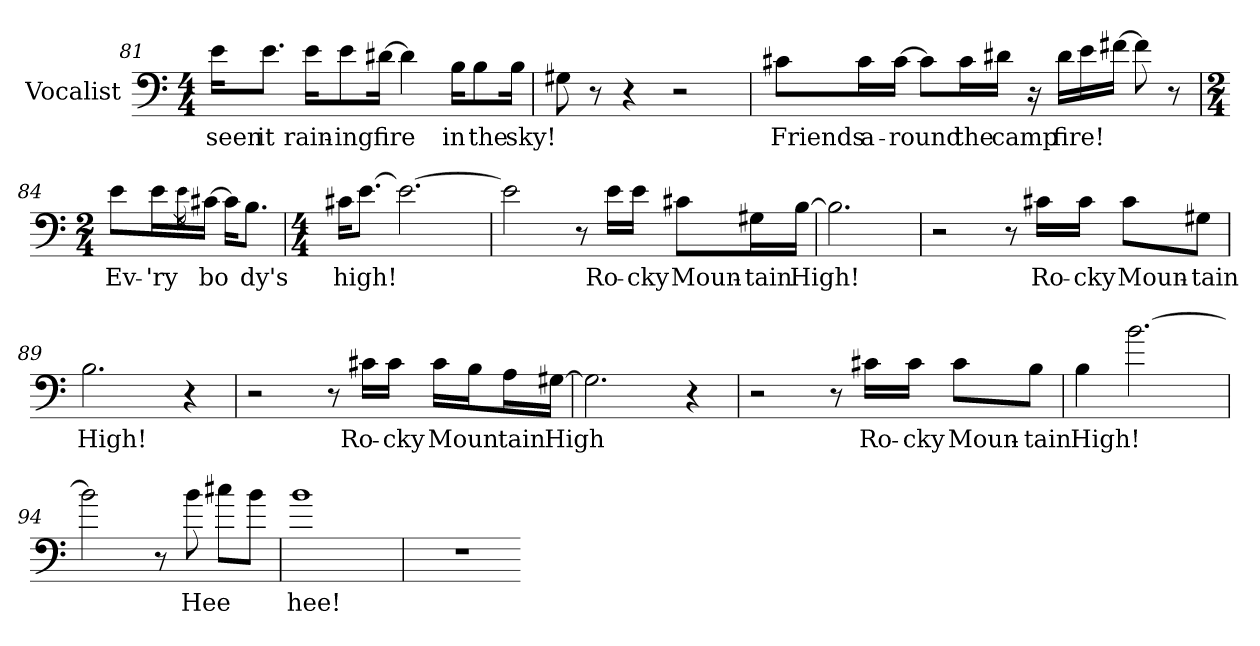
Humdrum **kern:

**kern	**text
*part1	*part1
*staff1	*staff1
*I"Vocalist	*
*clefF4	*
*M4/4	*
=81	=81
16e\KL	seen
8.e\J	it
16e\KL	rain-
8e\	-ing
[16d#X\Jk	fire
4d#]	_
16B\KL	in
8B\	the
16B\Jk	sky!
=82	=82
8G#X	_
8r	.
4r	.
2r	.
=83	=83
8c#X\L	Friends
16c#\L	a-
[16c#\JJ	-round
8c#\L]	_
16c#\L	the
16d#X\JJ	camp
16r	.
16d#\LL	fire!
16e\	_
[16f#X\JJ	_
8f#]	_
8r	.
=84	=84
*M2/4	*
8e\L	Ev-
16e\L	-'ry-
16qe\	_
[16c#X\JJ	-bo
16c#\KL]	_
8.B\J	dy's
=85	=85
*M4/4	*
16c#X\KL	high!
[8.e\J	_
2.e_	_
=86	=86
2e]	_
8r	.
16e\LL	Ro-
16e\JJ	-cky
8c#X\L	Moun-
16G#X\L	-tain
[16B\JJ	High!
=87	=87
2.B]	_
=88	=88
2r	.
8r	.
16c#X\LL	Ro-
16c#\JJ	-cky
8c#\L	Moun-
8G#X\J	-tain
=89	=89
2.B	High!
4r	.
=90	=90
2r	.
8r	.
16c#X\LL	Ro-
16c#\JJ	-cky
16c#\LL	Moun
16B\J	_
16A\L	tain
[16G#X\JJ	High
=91	=91
2.G#]	_
4r	.
=92	=92
2r	.
8r	.
16c#X\LL	Ro-
16c#\JJ	-cky
8c#\L	Moun-
8B\J	-tain
=93	=93
4B	High!
[2.b	_
=94	=94
2b]	_
8r	.
8b	Hee
8cc#X\L	_
8b\J	_
=95	=95
1b	hee!
=96	=96
1r	.
=-	=-
*-	*-
